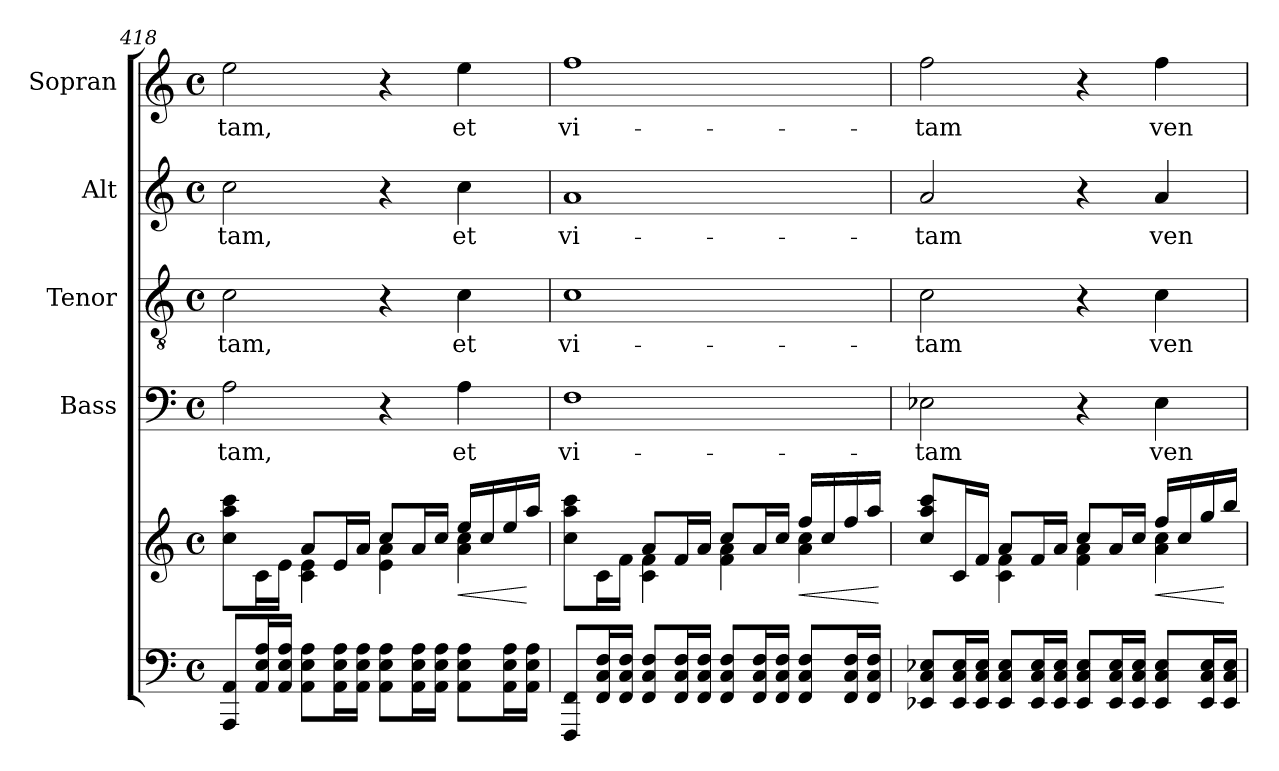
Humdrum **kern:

**kern	**kern	**dynam	**kern	**text	**kern	**text	**kern	**text	**kern	**text
*part5	*part5	*part5	*part4	*part4	*part3	*part3	*part2	*part2	*part1	*part1
*staff6	*staff5	*staff5/6	*staff4	*staff4	*staff3	*staff3	*staff2	*staff2	*staff1	*staff1
*	*	*	*I"Bass	*	*I"Tenor	*	*I"Alt	*	*I"Sopran	*
*	*	*	*I'B.	*	*I'T.	*	*I'A.	*	*I'S.	*
*clefF4	*clefG2	*	*clefF4	*	*clefGv2	*	*clefG2	*	*clefG2	*
*k[]	*k[]	*	*k[]	*	*k[]	*	*k[]	*	*k[]	*
*C:	*C:	*	*C:	*	*C:	*	*C:	*	*C:	*
*M4/4	*M4/4	*	*M4/4	*	*M4/4	*	*M4/4	*	*M4/4	*
*met(c)	*met(c)	*	*met(c)	*	*met(c)	*	*met(c)	*	*met(c)	*
=418	=418	=418	=418	=418	=418	=418	=418	=418	=418	=418
*	*^	*	*	*	*	*	*	*	*	*
!	!	!	!	!	!LO:LY:b	!	!LO:LY:b	!	!LO:LY:b	!	!LO:LY:b
8AAA/ 8AA/L	8cc\ 8aa\ 8ccc\L	4ryy	.	2A\	-tam,	2c\	-tam,	2cc\	-tam,	2ee\	-tam,
16AA/ 16E/ 16A/L	16c\L	.	.	.	.	.	.	.	.	.	.
16AA/ 16E/ 16A/JJ	16e\JJ	.	.	.	.	.	.	.	.	.	.
8AA\ 8E\ 8A\L	8a/L	4c\ 4e\	.	.	.	.	.	.	.	.	.
16AA\ 16E\ 16A\L	16e/L	.	.	.	.	.	.	.	.	.	.
16AA\ 16E\ 16A\JJ	16a/JJ	.	.	.	.	.	.	.	.	.	.
8AA\ 8E\ 8A\L	8cc/L	4e\ 4a\	.	4r	.	4r	.	4r	.	4r	.
16AA\ 16E\ 16A\L	16a/L	.	.	.	.	.	.	.	.	.	.
16AA\ 16E\ 16A\JJ	16cc/JJ	.	.	.	.	.	.	.	.	.	.
!	!	!	!LO:HP:b	!	!LO:LY:b	!	!LO:LY:b	!	!LO:LY:b	!	!LO:LY:b
8AA\ 8E\ 8A\L	16ee/LL	4a\ 4cc\	<	4A\	et	4c\	et	4cc\	et	4ee\	et
.	16cc/	.	.	.	.	.	.	.	.	.	.
16AA\ 16E\ 16A\L	16ee/	.	.	.	.	.	.	.	.	.	.
16AA\ 16E\ 16A\JJ	16aa/JJ	.	[	.	.	.	.	.	.	.	.
=419	=419	=419	=419	=419	=419	=419	=419	=419	=419	=419	=419
!	!	!	!	!	!LO:LY:b	!	!LO:LY:b	!	!LO:LY:b	!	!LO:LY:b
8FFF/ 8FF/L	8cc\ 8aa\ 8ccc\L	4ryy	.	1F	vi-	1c	vi-	1a	vi-	1ff	vi-
16FF/ 16C/ 16F/L	16c\L	.	.	.	.	.	.	.	.	.	.
16FF/ 16C/ 16F/JJ	16f\JJ	.	.	.	.	.	.	.	.	.	.
8FF/ 8C/ 8F/L	8a/L	4c\ 4f\	.	.	.	.	.	.	.	.	.
16FF/ 16C/ 16F/L	16f/L	.	.	.	.	.	.	.	.	.	.
16FF/ 16C/ 16F/JJ	16a/JJ	.	.	.	.	.	.	.	.	.	.
8FF/ 8C/ 8F/L	8cc/L	4f\ 4a\	.	.	.	.	.	.	.	.	.
16FF/ 16C/ 16F/L	16a/L	.	.	.	.	.	.	.	.	.	.
16FF/ 16C/ 16F/JJ	16cc/JJ	.	.	.	.	.	.	.	.	.	.
!	!	!	!LO:HP:b	!	!	!	!	!	!	!	!
8FF/ 8C/ 8F/L	16ff/LL	4a\ 4cc\	<	.	.	.	.	.	.	.	.
.	16cc/	.	.	.	.	.	.	.	.	.	.
16FF/ 16C/ 16F/L	16ff/	.	.	.	.	.	.	.	.	.	.
16FF/ 16C/ 16F/JJ	16aa/JJ	.	.	.	.	.	.	.	.	.	.
*	*v	*v	*	*	*	*	*	*	*	*	*
.	.	[	.	.	.	.	.	.	.	.
!!LO:LB:g=z
=420	=420	=420	=420	=420	=420	=420	=420	=420	=420	=420
*	*^	*	*	*	*	*	*	*	*	*
!	!	!	!	!	!LO:LY:b	!	!LO:LY:b	!	!LO:LY:b	!	!LO:LY:b
8EE-X/ 8C/ 8E-X/L	8cc/ 8aa/ 8ccc/L	4ryy	.	2E-X\	-tam	2c\	-tam	2a/	-tam	2ff\	-tam
16EE-/ 16C/ 16E-/L	16c/L	.	.	.	.	.	.	.	.	.	.
16EE-/ 16C/ 16E-/JJ	16f/JJ	.	.	.	.	.	.	.	.	.	.
8EE-/ 8C/ 8E-/L	8a/L	4c\ 4f\	.	.	.	.	.	.	.	.	.
16EE-/ 16C/ 16E-/L	16f/L	.	.	.	.	.	.	.	.	.	.
16EE-/ 16C/ 16E-/JJ	16a/JJ	.	.	.	.	.	.	.	.	.	.
8EE-/ 8C/ 8E-/L	8cc/L	4f\ 4a\	.	4r	.	4r	.	4r	.	4r	.
16EE-/ 16C/ 16E-/L	16a/L	.	.	.	.	.	.	.	.	.	.
16EE-/ 16C/ 16E-/JJ	16cc/JJ	.	.	.	.	.	.	.	.	.	.
!	!	!	!LO:HP:b	!	!LO:LY:b	!	!LO:LY:b	!	!LO:LY:b	!	!LO:LY:b
8EE-/ 8C/ 8E-/L	16ff/LL	4a\ 4cc\	<	4E-\	ven-	4c\	ven-	4a/	ven-	4ff\	ven-
.	16cc/	.	.	.	.	.	.	.	.	.	.
16EE-/ 16C/ 16E-/L	16gg/	.	.	.	.	.	.	.	.	.	.
16EE-/ 16C/ 16E-/JJ	16bb/JJ	.	[	.	.	.	.	.	.	.	.
*	*v	*v	*	*	*	*	*	*	*	*	*
=	=	=	=	=	=	=	=	=	=	=
*-	*-	*-	*-	*-	*-	*-	*-	*-	*-	*-
